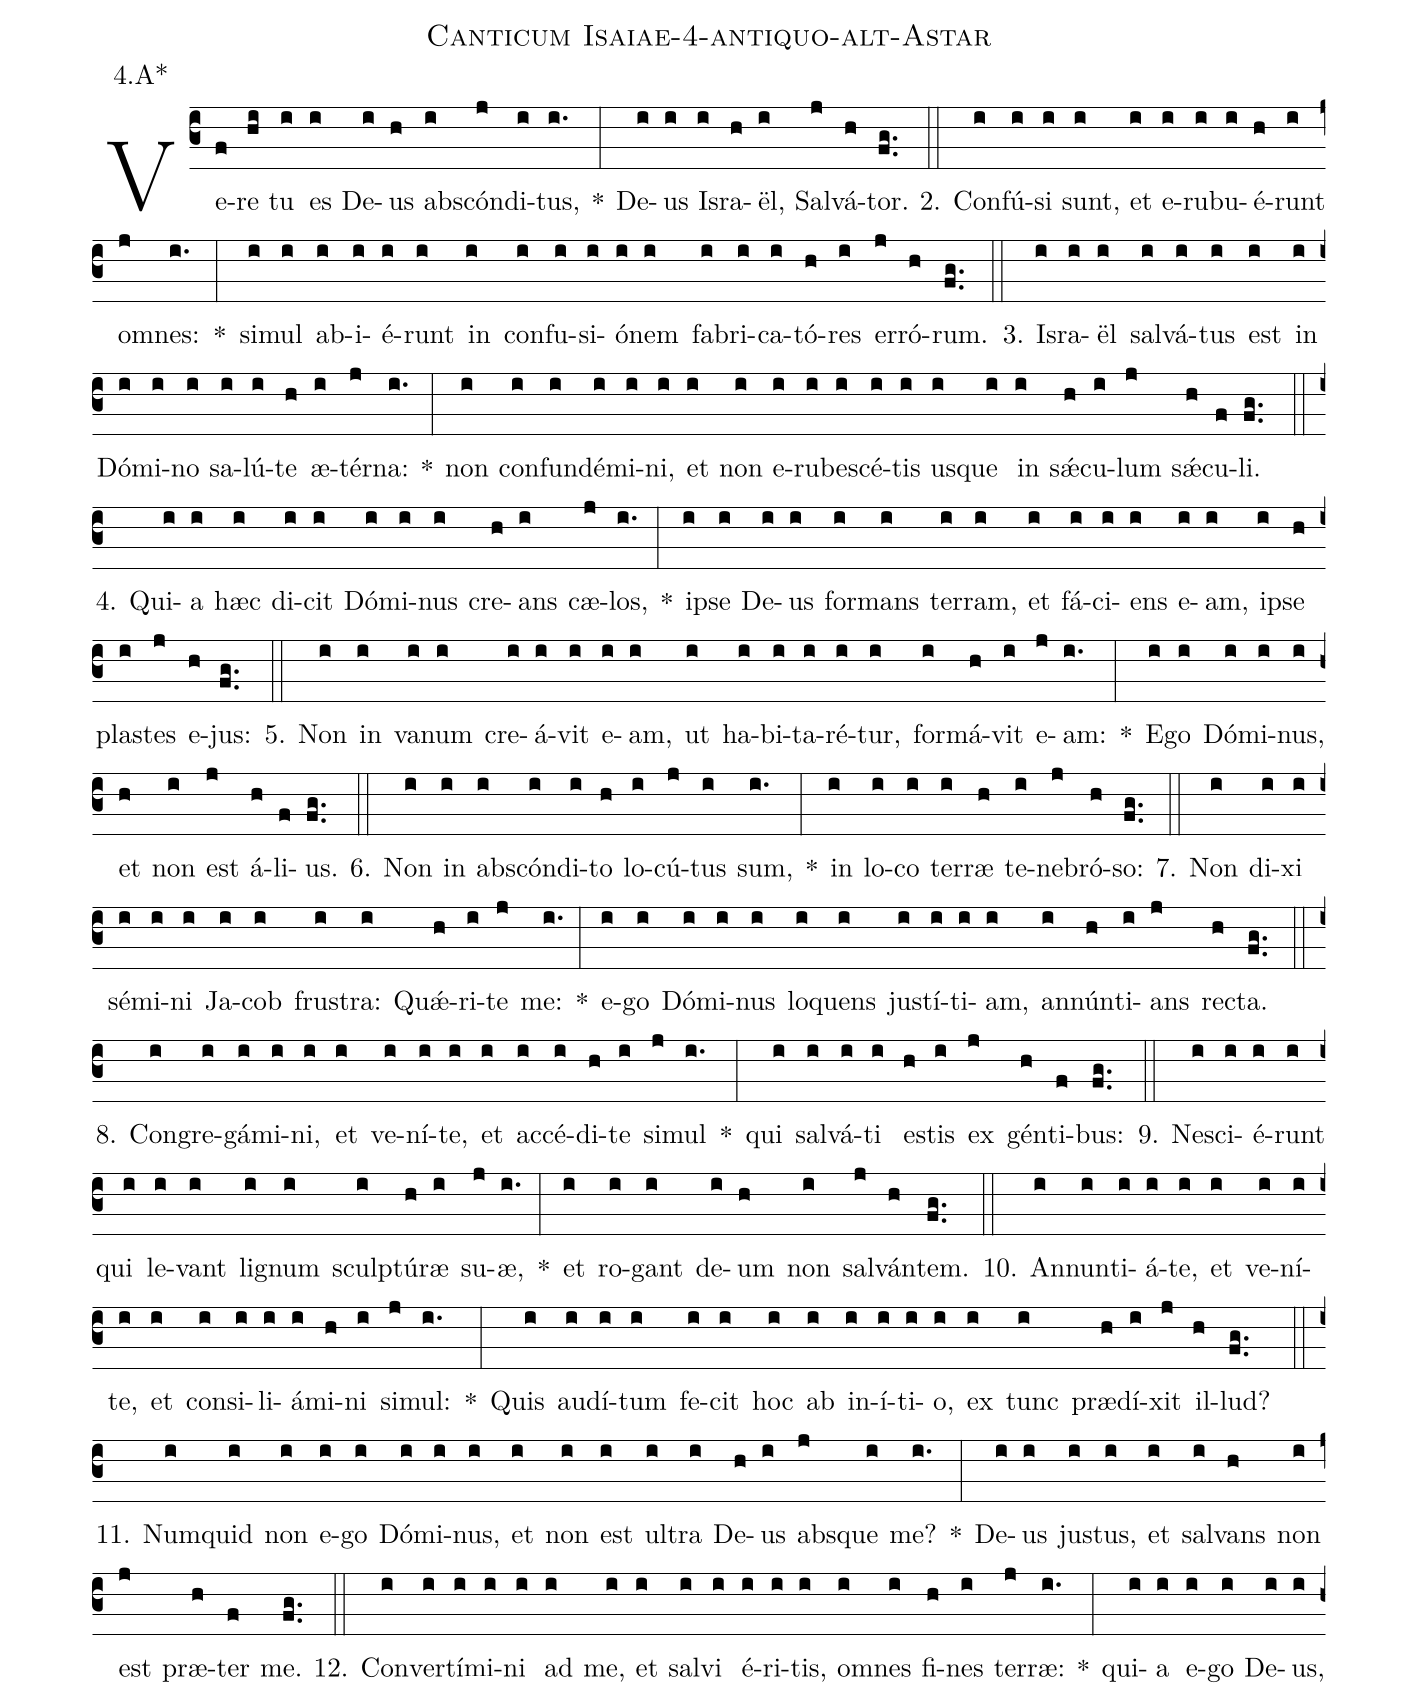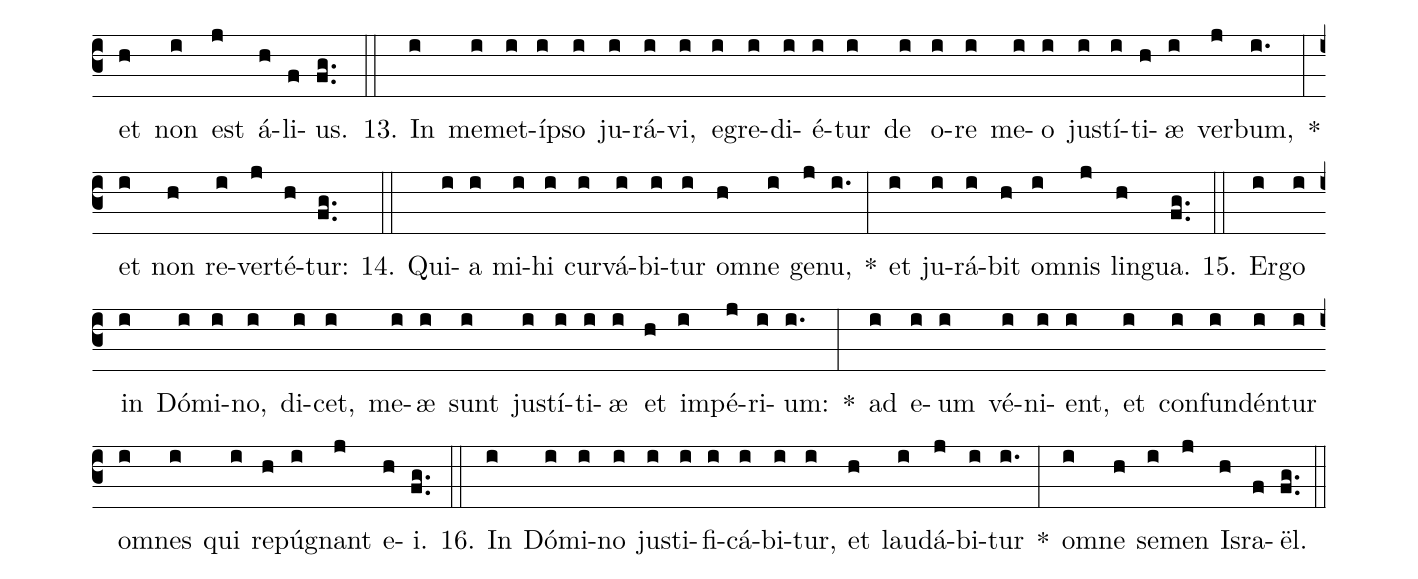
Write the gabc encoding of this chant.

name: Canticum Isaiae-4-antiquo-alt-Astar;
annotation: 4.A*;
%%
(c3)Ve(f)re(hi) tu(i) es(i) De(i)us(h) abs(i)cón(j)di(i)tus,(i.) *(:) De(i)us(i) Is(i)ra(h)ël,(i) Sal(j)vá(h)tor.(fg..) (::)
2. Con(i)fú(i)si(i) sunt,(i) et(i) e(i)ru(i)bu(i)é(h)runt(i) om(j)nes:(i.) *(:) si(i)mul(i) ab(i)i(i)é(i)runt(i) in(i) con(i)fu(i)si(i)ó(i)nem(i) fa(i)bri(i)ca(i)tó(h)res(i) er(j)ró(h)rum.(fg..) (::)
3. Is(i)ra(i)ël(i) sal(i)vá(i)tus(i) est(i) in(i) Dó(i)mi(i)no(i) sa(i)lú(i)te(h) æ(i)tér(j)na:(i.) *(:) non(i) con(i)fun(i)dé(i)mi(i)ni,(i) et(i) non(i) e(i)ru(i)be(i)scé(i)tis(i) us(i)que(i) in(i) sǽ(h)cu(i)lum(j) sǽ(h)cu(f)li.(fg..) (::)
4. Qui(i)a(i) hæc(i) di(i)cit(i) Dó(i)mi(i)nus(i) cre(h)ans(i) cæ(j)los,(i.) *(:) ip(i)se(i) De(i)us(i) for(i)mans(i) ter(i)ram,(i) et(i) fá(i)ci(i)ens(i) e(i)am,(i) ip(i)se(h) plas(i)tes(j) e(h)jus:(fg..) (::)
5. Non(i) in(i) va(i)num(i) cre(i)á(i)vit(i) e(i)am,(i) ut(i) ha(i)bi(i)ta(i)ré(i)tur,(i) for(i)má(h)vit(i) e(j)am:(i.) *(:) E(i)go(i) Dó(i)mi(i)nus,(i) et(h) non(i) est(j) á(h)li(f)us.(fg..) (::)
6. Non(i) in(i) abs(i)cón(i)di(i)to(h) lo(i)cú(j)tus(i) sum,(i.) *(:) in(i) lo(i)co(i) ter(i)ræ(h) te(i)ne(j)bró(h)so:(fg..) (::)
7. Non(i) di(i)xi(i) sé(i)mi(i)ni(i) Ja(i)cob(i) frus(i)tra:(i) Quǽ(h)ri(i)te(j) me:(i.) *(:) e(i)go(i) Dó(i)mi(i)nus(i) lo(i)quens(i) jus(i)tí(i)ti(i)am,(i) an(i)nún(h)ti(i)ans(j) rec(h)ta.(fg..) (::)
8. Con(i)gre(i)gá(i)mi(i)ni,(i) et(i) ve(i)ní(i)te,(i) et(i) ac(i)cé(i)di(h)te(i) si(j)mul(i.) *(:) qui(i) sal(i)vá(i)ti(i) es(h)tis(i) ex(j) gén(h)ti(f)bus:(fg..) (::)
9. Ne(i)sci(i)é(i)runt(i) qui(i) le(i)vant(i) li(i)gnum(i) sculp(i)tú(h)ræ(i) su(j)æ,(i.) *(:) et(i) ro(i)gant(i) de(i)um(h) non(i) sal(j)ván(h)tem.(fg..) (::)
10. An(i)nun(i)ti(i)á(i)te,(i) et(i) ve(i)ní(i)te,(i) et(i) con(i)si(i)li(i)á(i)mi(h)ni(i) si(j)mul:(i.) *(:) Quis(i) au(i)dí(i)tum(i) fe(i)cit(i) hoc(i) ab(i) in(i)í(i)ti(i)o,(i) ex(i) tunc(i) præ(h)dí(i)xit(j) il(h)lud?(fg..) (::)
11. Num(i)quid(i) non(i) e(i)go(i) Dó(i)mi(i)nus,(i) et(i) non(i) est(i) ul(i)tra(i) De(h)us(i) abs(j)que(i) me?(i.) *(:) De(i)us(i) jus(i)tus,(i) et(i) sal(i)vans(h) non(i) est(j) præ(h)ter(f) me.(fg..) (::)
12. Con(i)ver(i)tí(i)mi(i)ni(i) ad(i) me,(i) et(i) sal(i)vi(i) é(i)ri(i)tis,(i) om(i)nes(i) fi(h)nes(i) ter(j)ræ:(i.) *(:) qui(i)a(i) e(i)go(i) De(i)us,(i) et(h) non(i) est(j) á(h)li(f)us.(fg..) (::)
13. In(i) me(i)met(i)íp(i)so(i) ju(i)rá(i)vi,(i) e(i)gre(i)di(i)é(i)tur(i) de(i) o(i)re(i) me(i)o(i) jus(i)tí(i)ti(h)æ(i) ver(j)bum,(i.) *(:) et(i) non(h) re(i)ver(j)té(h)tur:(fg..) (::)
14. Qui(i)a(i) mi(i)hi(i) cur(i)vá(i)bi(i)tur(i) om(h)ne(i) ge(j)nu,(i.) *(:) et(i) ju(i)rá(i)bit(h) om(i)nis(j) lin(h)gua.(fg..) (::)
15. Er(i)go(i) in(i) Dó(i)mi(i)no,(i) di(i)cet,(i) me(i)æ(i) sunt(i) jus(i)tí(i)ti(i)æ(i) et(h) im(i)pé(j)ri(i)um:(i.) *(:) ad(i) e(i)um(i) vé(i)ni(i)ent,(i) et(i) con(i)fun(i)dén(i)tur(i) om(i)nes(i) qui(i) re(h)pú(i)gnant(j) e(h)i.(fg..) (::)
16. In(i) Dó(i)mi(i)no(i) jus(i)ti(i)fi(i)cá(i)bi(i)tur,(i) et(h) lau(i)dá(j)bi(i)tur(i.) *(:) om(i)ne(h) se(i)men(j) Is(h)ra(f)ël.(fg..) (::)
